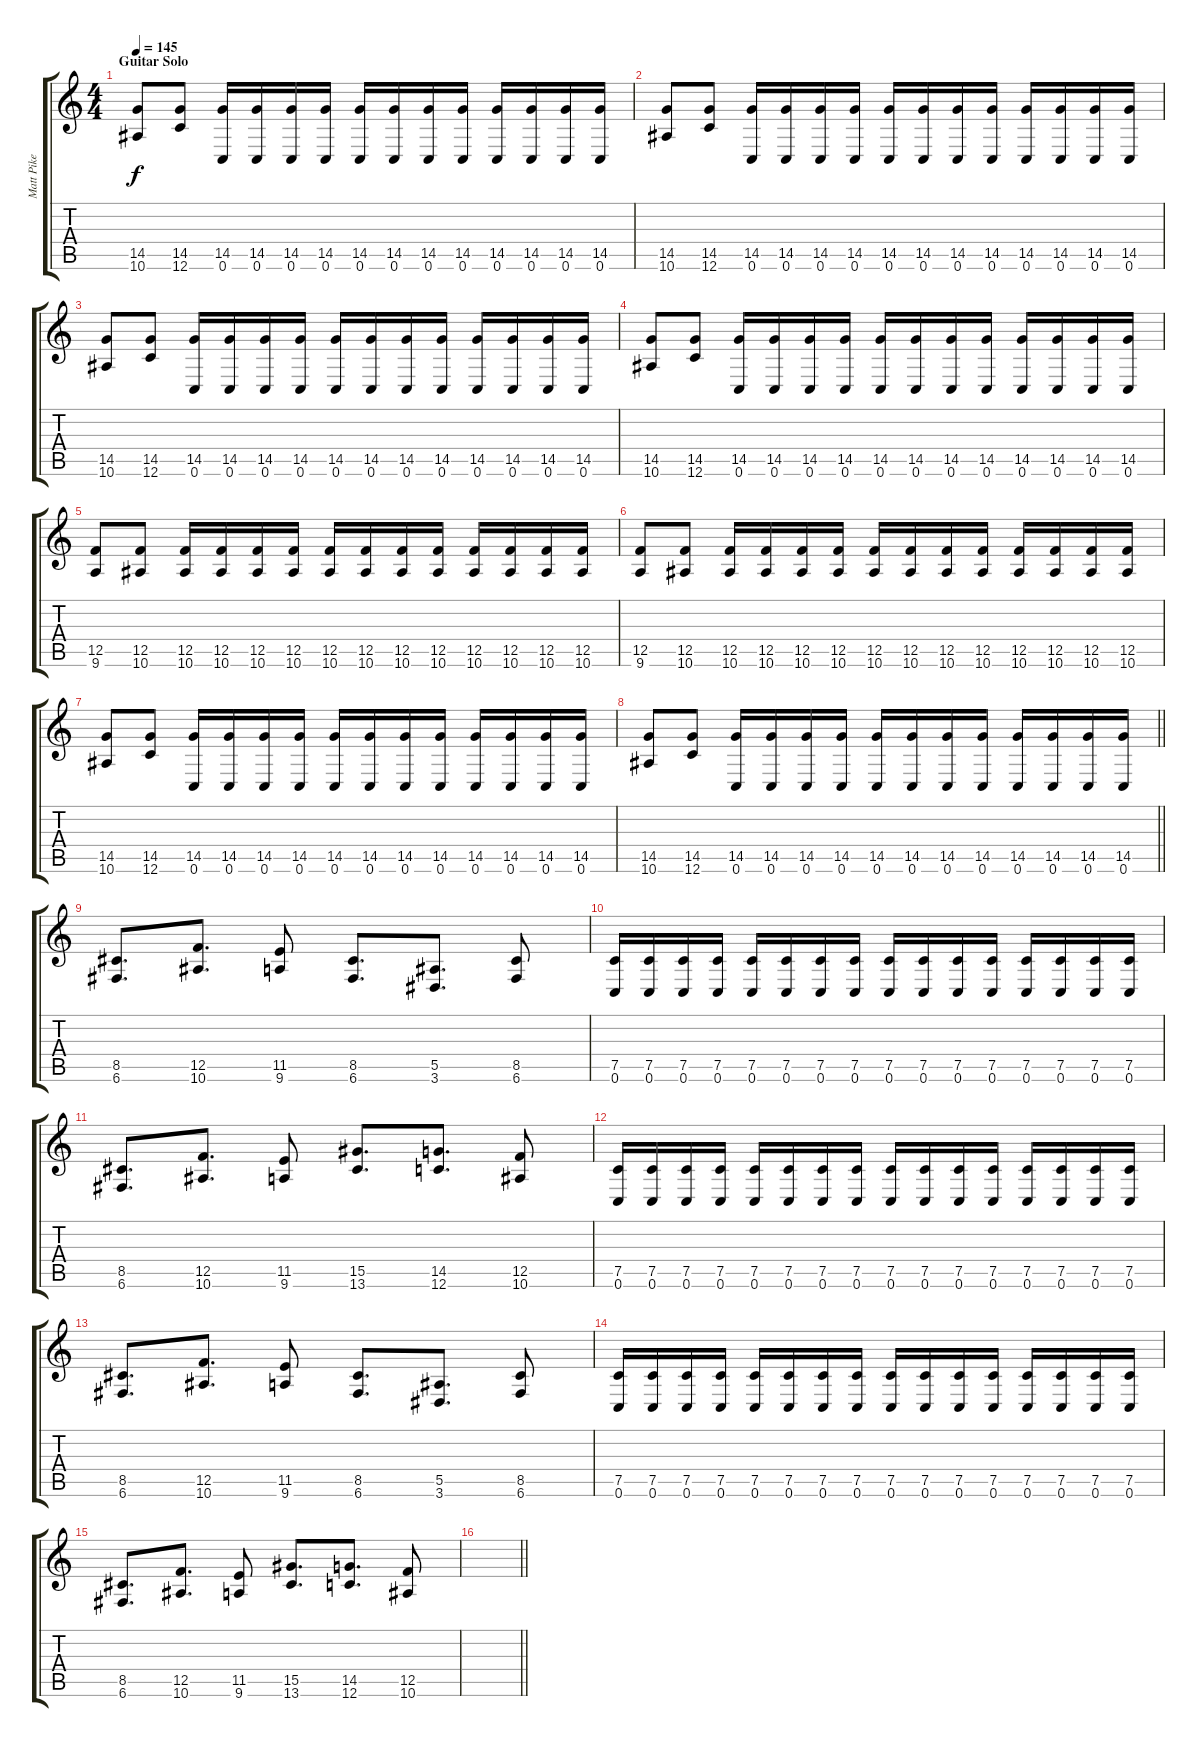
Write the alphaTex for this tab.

\track ("Matt Pike" "Matt Pike") {instrument overdrivenguitar}
\staff {score tabs}
\tuning (C4 G3 Eb3 Bb2 F2 C2) {hide}
\ts (4 4)
\section ("" "Guitar Solo")
\tempo 145
\clef g2
\ks c
(14.5 10.6).8{dy f volume 9} (14.5 12.6).8 (14.5 0.6).16 (14.5 0.6).16 (14.5 0.6).16 (14.5 0.6).16 (14.5 0.6).16 (14.5 0.6).16 (14.5 0.6).16 (14.5 0.6).16 (14.5 0.6).16 (14.5 0.6).16 (14.5 0.6).16 (14.5 0.6).16 |
(14.5 10.6).8 (14.5 12.6).8 (14.5 0.6).16 (14.5 0.6).16 (14.5 0.6).16 (14.5 0.6).16 (14.5 0.6).16 (14.5 0.6).16 (14.5 0.6).16 (14.5 0.6).16 (14.5 0.6).16 (14.5 0.6).16 (14.5 0.6).16 (14.5 0.6).16 |
(14.5 10.6).8 (14.5 12.6).8 (14.5 0.6).16 (14.5 0.6).16 (14.5 0.6).16 (14.5 0.6).16 (14.5 0.6).16 (14.5 0.6).16 (14.5 0.6).16 (14.5 0.6).16 (14.5 0.6).16 (14.5 0.6).16 (14.5 0.6).16 (14.5 0.6).16 |
(14.5 10.6).8 (14.5 12.6).8 (14.5 0.6).16 (14.5 0.6).16 (14.5 0.6).16 (14.5 0.6).16 (14.5 0.6).16 (14.5 0.6).16 (14.5 0.6).16 (14.5 0.6).16 (14.5 0.6).16 (14.5 0.6).16 (14.5 0.6).16 (14.5 0.6).16 |
(12.5 9.6).8 (12.5 10.6).8 (12.5 10.6).16 (12.5 10.6).16 (12.5 10.6).16 (12.5 10.6).16 (12.5 10.6).16 (12.5 10.6).16 (12.5 10.6).16 (12.5 10.6).16 (12.5 10.6).16 (12.5 10.6).16 (12.5 10.6).16 (12.5 10.6).16 |
(12.5 9.6).8 (12.5 10.6).8 (12.5 10.6).16 (12.5 10.6).16 (12.5 10.6).16 (12.5 10.6).16 (12.5 10.6).16 (12.5 10.6).16 (12.5 10.6).16 (12.5 10.6).16 (12.5 10.6).16 (12.5 10.6).16 (12.5 10.6).16 (12.5 10.6).16 |
(14.5 10.6).8 (14.5 12.6).8 (14.5 0.6).16 (14.5 0.6).16 (14.5 0.6).16 (14.5 0.6).16 (14.5 0.6).16 (14.5 0.6).16 (14.5 0.6).16 (14.5 0.6).16 (14.5 0.6).16 (14.5 0.6).16 (14.5 0.6).16 (14.5 0.6).16 |
\barLineRight lightlight
(14.5 10.6).8 (14.5 12.6).8 (14.5 0.6).16 (14.5 0.6).16 (14.5 0.6).16 (14.5 0.6).16 (14.5 0.6).16 (14.5 0.6).16 (14.5 0.6).16 (14.5 0.6).16 (14.5 0.6).16 (14.5 0.6).16 (14.5 0.6).16 (14.5 0.6).16 |
(8.5 6.6).8{d} (12.5 10.6).8{d} (11.5 9.6).8 (8.5 6.6).8{d} (5.5 3.6).8{d} (8.5 6.6).8 |
(7.5 0.6).16 (7.5 0.6).16 (7.5 0.6).16 (7.5 0.6).16 (7.5 0.6).16 (7.5 0.6).16 (7.5 0.6).16 (7.5 0.6).16 (7.5 0.6).16 (7.5 0.6).16 (7.5 0.6).16 (7.5 0.6).16 (7.5 0.6).16 (7.5 0.6).16 (7.5 0.6).16 (7.5 0.6).16 |
(8.5 6.6).8{d} (12.5 10.6).8{d} (11.5 9.6).8 (15.5 13.6).8{d} (14.5 12.6).8{d} (12.5 10.6).8 |
(7.5 0.6).16 (7.5 0.6).16 (7.5 0.6).16 (7.5 0.6).16 (7.5 0.6).16 (7.5 0.6).16 (7.5 0.6).16 (7.5 0.6).16 (7.5 0.6).16 (7.5 0.6).16 (7.5 0.6).16 (7.5 0.6).16 (7.5 0.6).16 (7.5 0.6).16 (7.5 0.6).16 (7.5 0.6).16 |
(8.5 6.6).8{d} (12.5 10.6).8{d} (11.5 9.6).8 (8.5 6.6).8{d} (5.5 3.6).8{d} (8.5 6.6).8 |
(7.5 0.6).16 (7.5 0.6).16 (7.5 0.6).16 (7.5 0.6).16 (7.5 0.6).16 (7.5 0.6).16 (7.5 0.6).16 (7.5 0.6).16 (7.5 0.6).16 (7.5 0.6).16 (7.5 0.6).16 (7.5 0.6).16 (7.5 0.6).16 (7.5 0.6).16 (7.5 0.6).16 (7.5 0.6).16 |
(8.5 6.6).8{d} (12.5 10.6).8{d} (11.5 9.6).8 (15.5 13.6).8{d} (14.5 12.6).8{d} (12.5 10.6).8 |
\barLineRight lightlight
